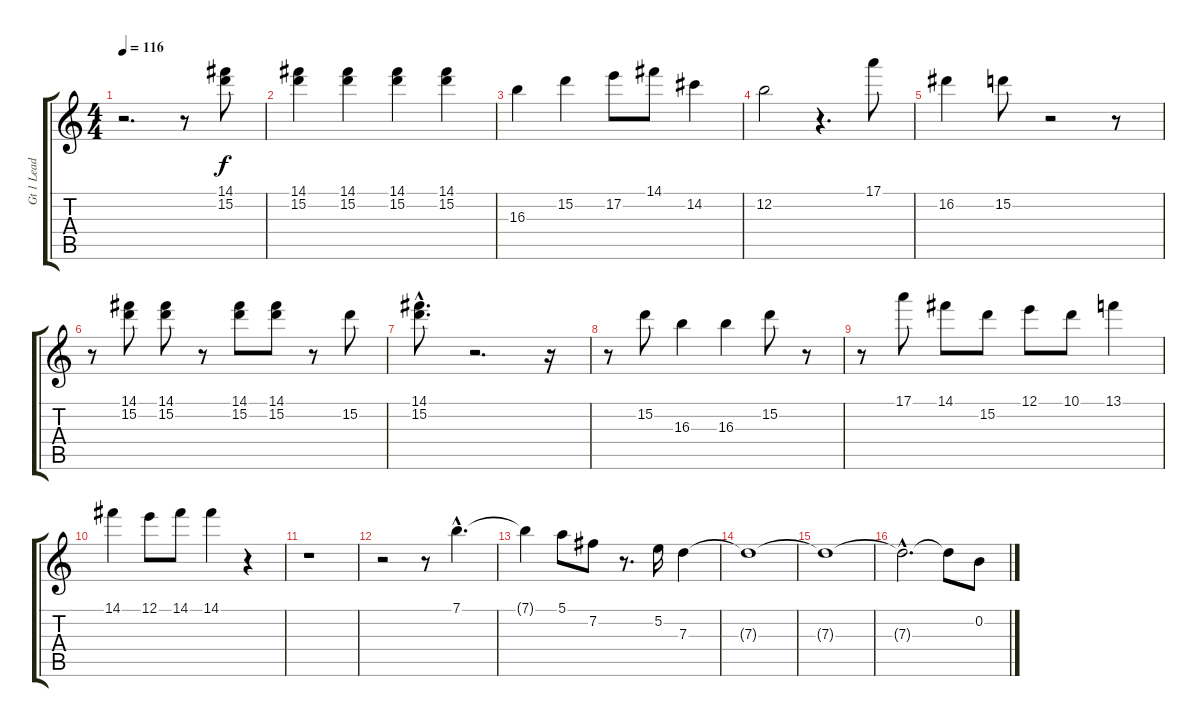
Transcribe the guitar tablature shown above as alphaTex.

\track ("Gt 1 Lead P/Shift" "Gt 1 Lead ") {instrument overdrivenguitar}
\staff {score tabs}
\tuning (E4 B3 G3 D3 A2 E2) {hide}
\ts (4 4)
\tempo 116
\clef g2
\ks c
r.2{d dy f} r.8 (14.1 15.2).8 |
(14.1 15.2).4 (14.1 15.2).4 (14.1 15.2).4 (14.1 15.2).4 |
16.3.4 15.2.4 17.2.8 14.1.8 14.2.4 |
12.2.2 r.4{d} 17.1.8 |
16.2.4 15.2.8 r.2 r.8 |
r.8 (14.1 15.2).8 (14.1 15.2).8 r.8 (14.1 15.2).8 (14.1 15.2).8 r.8 15.2.8 |
(14.1 15.2{hac}).8{d} r.2{d} r.16 |
r.8 15.2.8 16.3.4 16.3.4 15.2.8 r.8 |
r.8 17.1.8 14.1.8 15.2.8 12.1.8 10.1.8 13.1.4 |
14.1.4 12.1.8 14.1.8 14.1.4 r.4 |
r.1 |
r.2 r.8 7.1{hac}.4{d} |
7.1{t}.4 5.1.8 7.2.8 r.8{d} 5.2.16 7.3.4 |
7.3{t}.1 |
7.3{t}.1 |
7.3{hac t}.2{d} 7.3{t}.8 0.2.8
